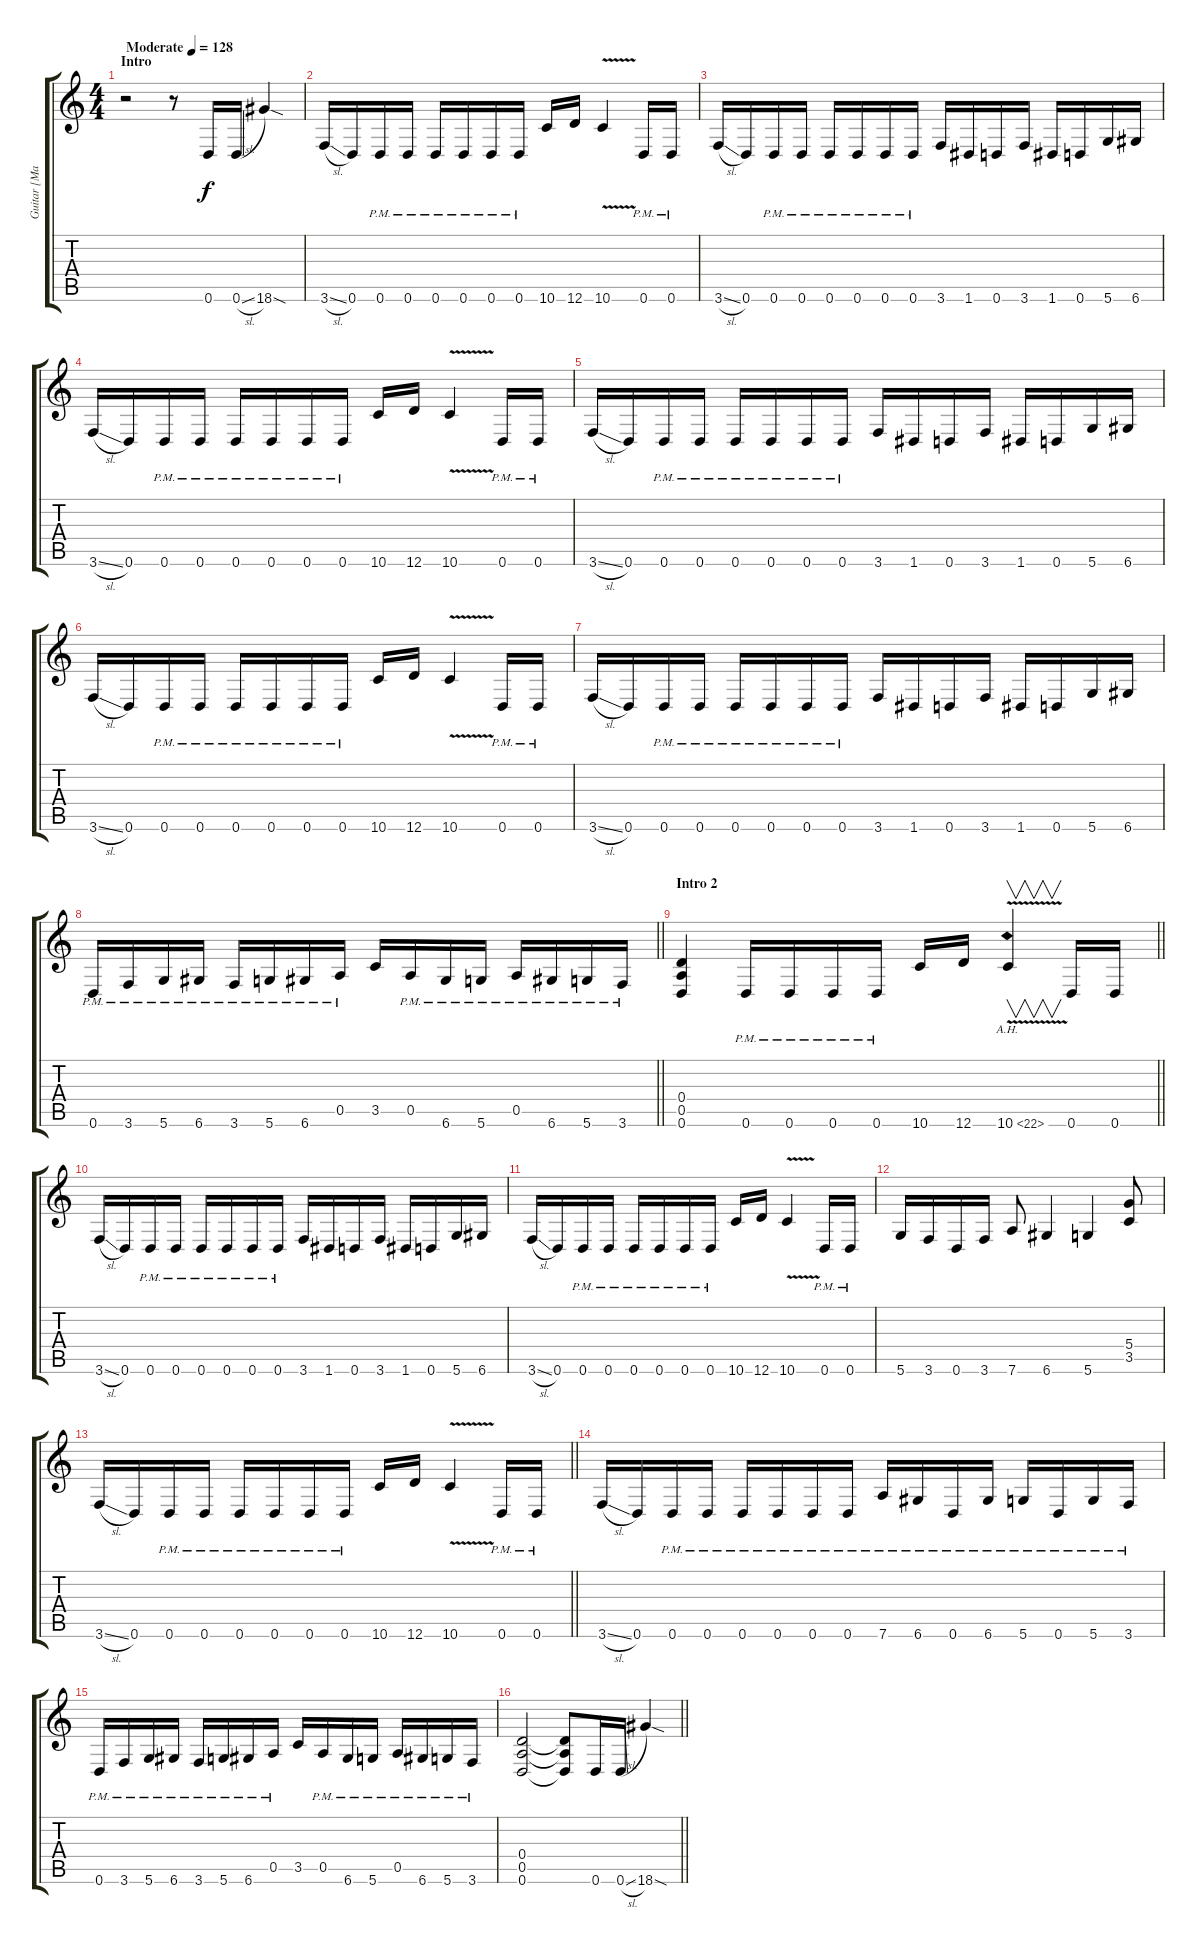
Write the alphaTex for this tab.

\track ("Guitar [Mark Morton]" "Guitar [Ma") {instrument overdrivenguitar}
\staff {score tabs}
\tuning (E4 B3 G3 D3 A2 D2) {hide}
\ts (4 4)
\section ("" "Intro")
\tempo (128 "Moderate")
\clef g2
\ks c
r.2{dy f instrument overdrivenguitar} r.8 0.6.16 0.6{sl}.16 18.6{sod}.4 |
3.6{sl}.16{instrument overdrivenguitar} 0.6.16 0.6{pm}.16 0.6{pm}.16 0.6{pm}.16 0.6{pm}.16 0.6{pm}.16 0.6{pm}.16 10.6.16 12.6.16 10.6{v}.4 0.6{pm}.16 0.6{pm}.16 |
3.6{sl}.16 0.6.16 0.6{pm}.16 0.6{pm}.16 0.6{pm}.16 0.6{pm}.16 0.6{pm}.16 0.6{pm}.16 3.6.16 1.6.16 0.6.16 3.6.16 1.6.16 0.6.16 5.6.16 6.6.16 |
3.6{sl}.16 0.6.16 0.6{pm}.16 0.6{pm}.16 0.6{pm}.16 0.6{pm}.16 0.6{pm}.16 0.6{pm}.16 10.6.16 12.6.16 10.6{v}.4 0.6{pm}.16 0.6{pm}.16 |
3.6{sl}.16 0.6.16 0.6{pm}.16 0.6{pm}.16 0.6{pm}.16 0.6{pm}.16 0.6{pm}.16 0.6{pm}.16 3.6.16 1.6.16 0.6.16 3.6.16 1.6.16 0.6.16 5.6.16 6.6.16 |
3.6{sl}.16 0.6.16 0.6{pm}.16 0.6{pm}.16 0.6{pm}.16 0.6{pm}.16 0.6{pm}.16 0.6{pm}.16 10.6.16 12.6.16 10.6{v}.4 0.6{pm}.16 0.6{pm}.16 |
3.6{sl}.16 0.6.16 0.6{pm}.16 0.6{pm}.16 0.6{pm}.16 0.6{pm}.16 0.6{pm}.16 0.6{pm}.16 3.6.16 1.6.16 0.6.16 3.6.16 1.6.16 0.6.16 5.6.16 6.6.16 |
\barLineRight lightlight
0.6{pm}.16{instrument overdrivenguitar} 3.6{pm}.16 5.6{pm}.16 6.6{pm}.16 3.6{pm}.16 5.6{pm}.16 6.6{pm}.16 0.5{pm}.16 3.5.16 0.5{pm}.16 6.6{pm}.16 5.6{pm}.16 0.5{pm}.16 6.6{pm}.16 5.6{pm}.16 3.6{pm}.16 |
\section ("" "Intro 2")
\barLineRight lightlight
(0.4 0.5 0.6).4 0.6{pm}.16 0.6{pm}.16 0.6{pm}.16 0.6{pm}.16 10.6.16 12.6.16 10.6{ah 12 v}.4{v} 0.6.16 0.6.16 |
3.6{sl}.16 0.6.16 0.6{pm}.16 0.6{pm}.16 0.6{pm}.16 0.6{pm}.16 0.6{pm}.16 0.6{pm}.16 3.6.16 1.6.16 0.6.16 3.6.16 1.6.16 0.6.16 5.6.16 6.6.16 |
3.6{sl}.16 0.6.16 0.6{pm}.16 0.6{pm}.16 0.6{pm}.16 0.6{pm}.16 0.6{pm}.16 0.6{pm}.16 10.6.16 12.6.16 10.6{v}.4 0.6{pm}.16 0.6{pm}.16 |
5.6.16 3.6.16 0.6.16 3.6.16 7.6.8 6.6.4 5.6.4 (5.4 3.5).8 |
\barLineRight lightlight
3.6{sl}.16 0.6.16 0.6{pm}.16 0.6{pm}.16 0.6{pm}.16 0.6{pm}.16 0.6{pm}.16 0.6{pm}.16 10.6.16 12.6.16 10.6{v}.4 0.6{pm}.16 0.6{pm}.16 |
3.6{sl}.16 0.6.16 0.6{pm}.16 0.6{pm}.16 0.6{pm}.16 0.6{pm}.16 0.6{pm}.16 0.6{pm}.16 7.6{pm}.16 6.6{pm}.16 0.6{pm}.16 6.6{pm}.16 5.6{pm}.16 0.6{pm}.16 5.6{pm}.16 3.6{pm}.16 |
0.6{pm}.16 3.6{pm}.16 5.6{pm}.16 6.6{pm}.16 3.6{pm}.16 5.6{pm}.16 6.6{pm}.16 0.5{pm}.16 3.5.16 0.5{pm}.16 6.6{pm}.16 5.6{pm}.16 0.5{pm}.16 6.6{pm}.16 5.6{pm}.16 3.6{pm}.16 |
\barLineRight lightlight
(0.4 0.5 0.6).2 (0.4{t} 0.5{t} 0.6{t}).8 0.6.16 0.6{sl}.16 18.6{sod}.4
